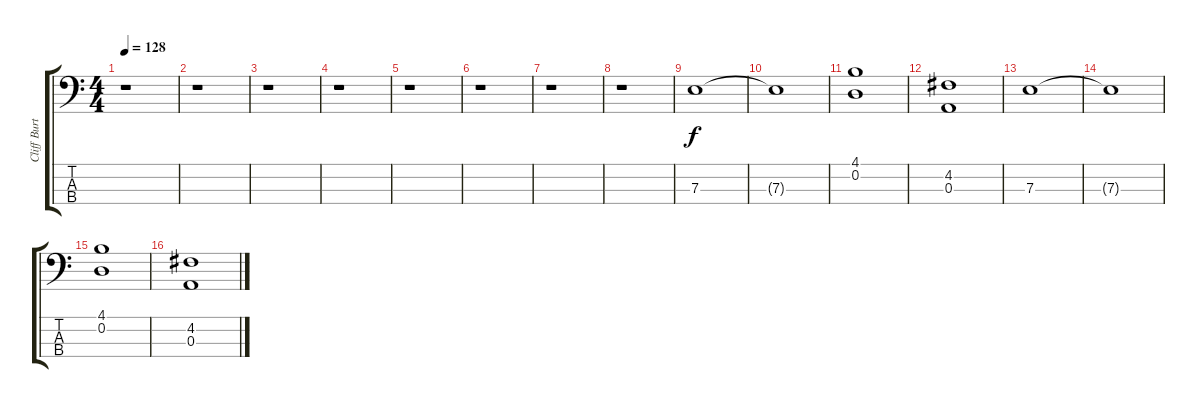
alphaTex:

\track ("Cliff Burton" "Cliff Burt") {instrument electricbassfinger}
\staff {score tabs}
\tuning (G2 D2 A1 E1) {hide}
\ts (4 4)
\tempo 128
\clef f4
\ks c
r.1{dy f instrument electricbassfinger} |
r.1 |
r.1 |
r.1 |
r.1 |
r.1 |
r.1 |
r.1 |
7.3.1{volume 8} |
7.3{t}.1 |
(4.1 0.2).1{volume 10} |
(4.2 0.3).1 |
7.3.1{volume 12} |
7.3{t}.1 |
(4.1 0.2).1{volume 14} |
(4.2 0.3).1
